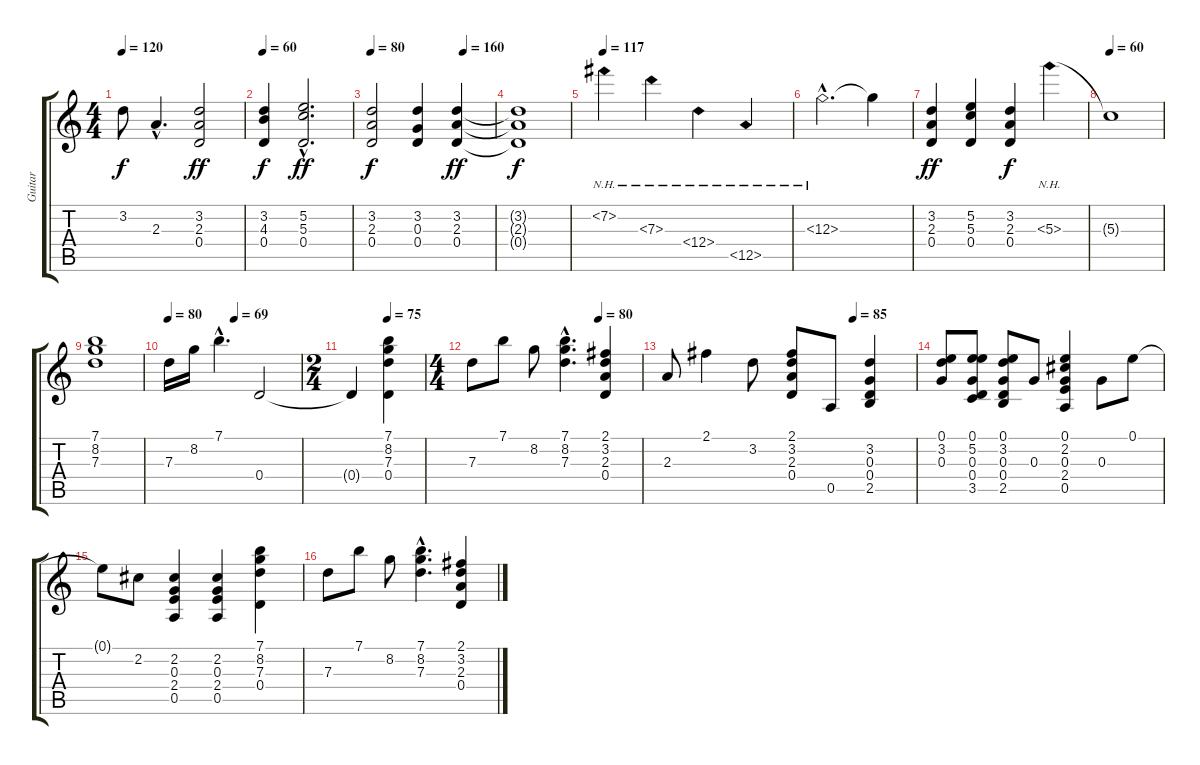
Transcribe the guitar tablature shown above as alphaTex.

\track ("Guitar" "Guitar") {instrument distortionguitar}
\staff {score tabs}
\tuning (E4 B3 G3 D3 A2 E2) {hide}
\ts (4 4)
\tempo 120
\clef g2
\ks c
3.2.8{dy f} 2.3{hac}.4{d} (3.2 2.3 0.4).2{dy ff} |
\tempo 60
(3.2 4.3 0.4).4{dy f} (5.2{hac} 5.3{hac} 0.4{hac}).2{d dy ff} |
\tempo 80
\tempo (160 0.75)
(3.2 2.3 0.4).2{dy f} (3.2 0.3 0.4).4 (3.2 2.3 0.4).4{dy ff} |
(3.2{t} 2.3{t} 0.4{t}).1{dy f} |
\tempo 117
7.2{nh}.4 7.3{nh}.4 12.4{nh}.4 12.5{nh}.4 |
12.3{nh hac}.2{d} 12.3{t}.4 |
(3.2 2.3 0.4).4{dy ff} (5.2 5.3 0.4).4 (3.2 2.3 0.4).4{dy f} 5.3{nh}.4 |
\tempo 60
5.3{t}.1 |
(7.1 8.2 7.3).1 |
\tempo 80
\tempo (69 0.5)
7.3.16 8.2.16 7.1{hac}.4{d} 0.4.2 |
\ts (2 4)
\tempo (75 0.5)
0.4{t}.4 (7.1 8.2 7.3 0.4).4 |
\ts (4 4)
\tempo (80 0.75)
7.3.8 7.1.8 8.2.8 (7.1{hac} 8.2{hac} 7.3{hac}).4{d} (2.1 3.2 2.3 0.4).4 |
\tempo (85 0.75)
2.3.8 2.1.4 3.2.8 (2.1 3.2 2.3 0.4).8 0.5.8 (3.2 0.3 0.4 2.5).4 |
(0.1 3.2 0.3).8 (0.1 5.2 0.3 0.4 3.5).8 (0.1 3.2 0.3 0.4 2.5).8 0.3.8 (0.1 2.2 0.3 2.4 0.5).4 0.3.8 0.1.8 |
0.1{t}.8 2.2.8 (2.2 0.3 2.4 0.5).4 (2.2 0.3 2.4 0.5).4 (7.1 8.2 7.3 0.4).4 |
7.3.8 7.1.8 8.2.8 (7.1{hac} 8.2{hac} 7.3{hac}).4{d} (2.1 3.2 2.3 0.4).4
